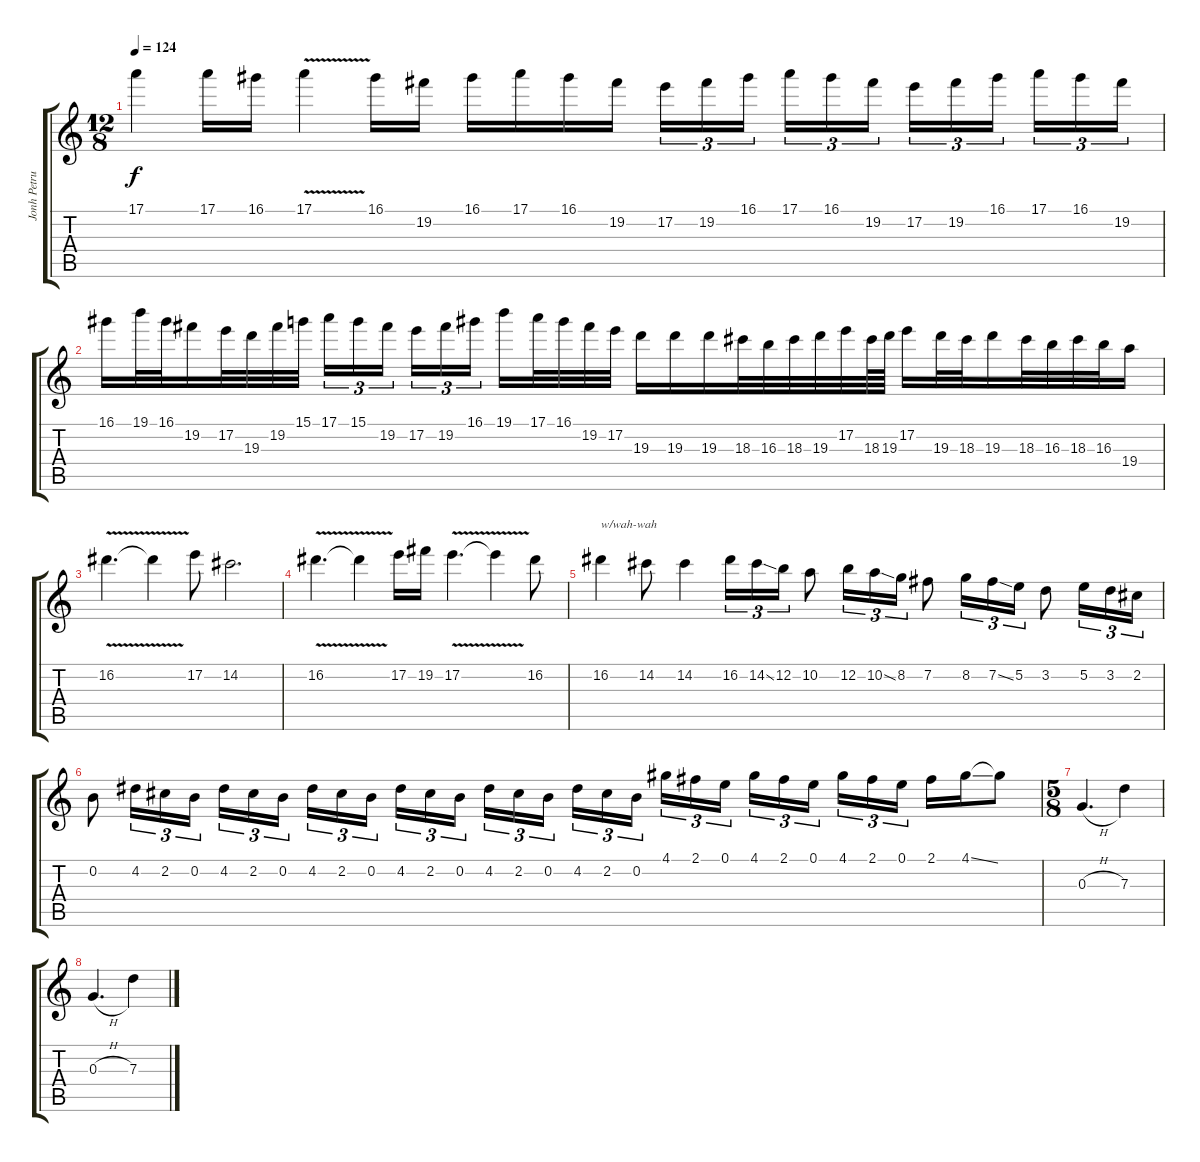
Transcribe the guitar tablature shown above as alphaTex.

\track ("Jonh Petrucci - Guitar 3" "Jonh Petru") {instrument distortionguitar}
\staff {score tabs}
\tuning (E4 B3 G3 D3 A2 E2) {hide}
\ts (12 8)
\tempo 124
\clef g2
\ks c
17.1{t}.4{dy f} 17.1.16 16.1.16 17.1{v}.4 16.1.16 19.2.16 16.1.16 17.1.16 16.1.16 19.2.16{beam splitsecondary} 17.2.16{tu (3 2)} 19.2.16{tu (3 2)} 16.1.16{tu (3 2)} 17.1.16{tu (3 2)} 16.1.16{tu (3 2)} 19.2.16{tu (3 2) beam splitsecondary} 17.2.16{tu (3 2)} 19.2.16{tu (3 2)} 16.1.16{tu (3 2) beam splitsecondary} 17.1.16{tu (3 2)} 16.1.16{tu (3 2)} 19.2.16{tu (3 2)} |
16.1.16 19.1.32 16.1.32 19.2.16 17.2.32 19.3.32 19.2.32 15.1.32{beam splitsecondary} 17.1.16{tu (3 2)} 15.1.16{tu (3 2)} 19.2.16{tu (3 2) beam splitsecondary} 17.2.16{tu (3 2)} 19.2.16{tu (3 2)} 16.1.16{tu (3 2) beam splitsecondary} 19.1.16 17.1.32 16.1.32 19.2.32 17.2.32 19.3.16 19.3.16 19.3.16 18.3.32 16.3.32 18.3.32 19.3.32 17.2.32 18.3.64 19.3.64 17.2.16 19.3.32 18.3.32 19.3.16 18.3.32 16.3.32 18.3.32 16.3.32 19.4.16 |
16.2{v}.4{d} 16.2{t}.4 17.2.8 14.2.2{d} |
16.2{v}.4{d} 16.2{t}.4 17.2.16 19.2.16 17.2{v}.4{d} 17.2{t}.4 16.2.8 |
16.2.4{txt "w/wah-wah"} 14.2.8 14.2.4 16.2.16{tu (3 2)} 14.2{ss}.16{tu (3 2)} 12.2.16{tu (3 2)} 10.2.8 12.2.16{tu (3 2)} 10.2{ss}.16{tu (3 2)} 8.2.16{tu (3 2)} 7.2.8 8.2.16{tu (3 2)} 7.2{ss}.16{tu (3 2)} 5.2.16{tu (3 2)} 3.2.8 5.2.16{tu (3 2)} 3.2.16{tu (3 2)} 2.2.16{tu (3 2)} |
0.2.8 4.2.16{tu (3 2)} 2.2.16{tu (3 2)} 0.2.16{tu (3 2) beam splitsecondary} 4.2.16{tu (3 2)} 2.2.16{tu (3 2)} 0.2.16{tu (3 2)} 4.2.16{tu (3 2)} 2.2.16{tu (3 2)} 0.2.16{tu (3 2) beam splitsecondary} 4.2.16{tu (3 2)} 2.2.16{tu (3 2)} 0.2.16{tu (3 2) beam splitsecondary} 4.2.16{tu (3 2)} 2.2.16{tu (3 2)} 0.2.16{tu (3 2)} 4.2.16{tu (3 2)} 2.2.16{tu (3 2)} 0.2.16{tu (3 2) beam splitsecondary} 4.1.16{tu (3 2)} 2.1.16{tu (3 2)} 0.1.16{tu (3 2) beam splitsecondary} 4.1.16{tu (3 2)} 2.1.16{tu (3 2)} 0.1.16{tu (3 2)} 4.1.16{tu (3 2)} 2.1.16{tu (3 2)} 0.1.16{tu (3 2) beam splitsecondary} 2.1.16 4.1{ss}.16 4.1{t}.8 |
\ts (5 8)
0.3{h}.4{d} 7.3.4 |
0.3{h}.4{d} 7.3.4
